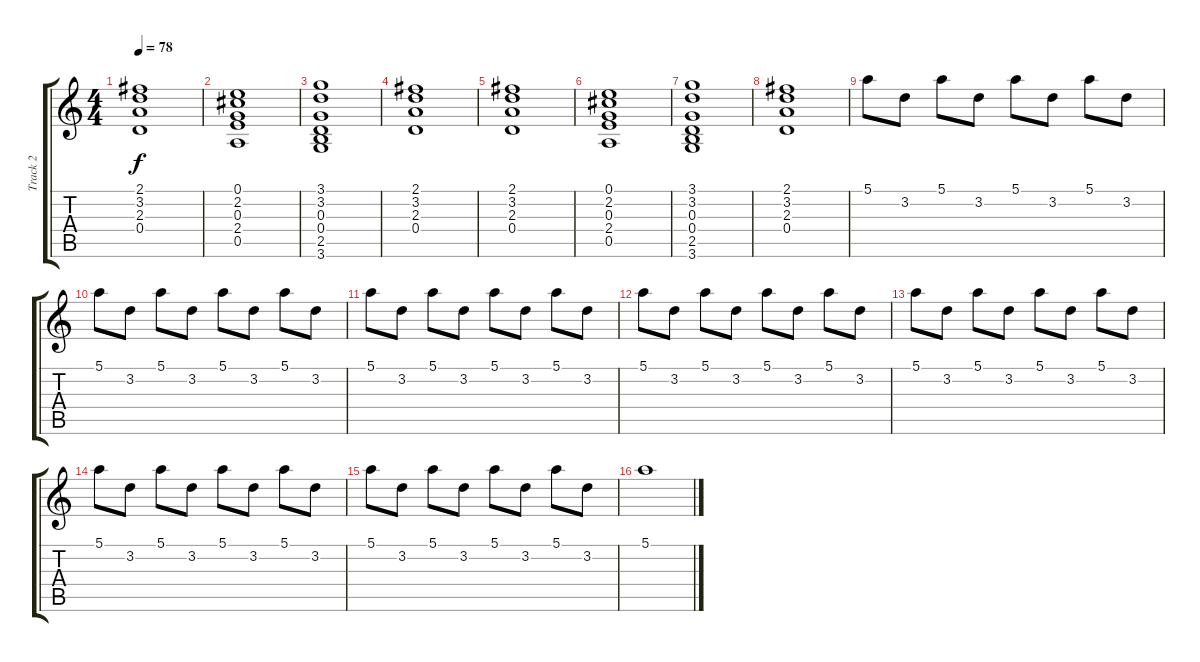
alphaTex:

\track ("Track 2" "Track 2") {instrument acousticguitarnylon}
\staff {score tabs}
\tuning (E4 B3 G3 D3 A2 E2) {hide}
\ts (4 4)
\tempo 78
\clef g2
\ks c
(2.1 3.2 2.3 0.4).1{dy f} |
(0.1 2.2 0.3 2.4 0.5).1 |
(3.1 3.2 0.3 0.4 2.5 3.6).1 |
(2.1 3.2 2.3 0.4).1 |
(2.1 3.2 2.3 0.4).1 |
(0.1 2.2 0.3 2.4 0.5).1 |
(3.1 3.2 0.3 0.4 2.5 3.6).1 |
(2.1 3.2 2.3 0.4).1 |
5.1.8{volume 11 balance 12 instrument overdrivenguitar} 3.2.8 5.1.8 3.2.8 5.1.8 3.2.8 5.1.8 3.2.8 |
5.1.8{volume 11 balance 12 instrument overdrivenguitar} 3.2.8 5.1.8 3.2.8 5.1.8 3.2.8 5.1.8 3.2.8 |
5.1.8{volume 11 balance 12 instrument overdrivenguitar} 3.2.8 5.1.8 3.2.8 5.1.8 3.2.8 5.1.8 3.2.8 |
5.1.8{volume 11 balance 12 instrument overdrivenguitar} 3.2.8 5.1.8 3.2.8 5.1.8 3.2.8 5.1.8 3.2.8 |
5.1.8{volume 11 balance 12 instrument overdrivenguitar} 3.2.8 5.1.8 3.2.8 5.1.8 3.2.8 5.1.8 3.2.8 |
5.1.8{volume 11 balance 12 instrument overdrivenguitar} 3.2.8 5.1.8 3.2.8 5.1.8 3.2.8 5.1.8 3.2.8 |
5.1.8{volume 11 balance 12 instrument overdrivenguitar} 3.2.8 5.1.8 3.2.8 5.1.8 3.2.8 5.1.8 3.2.8 |
5.1.1{volume 0}
